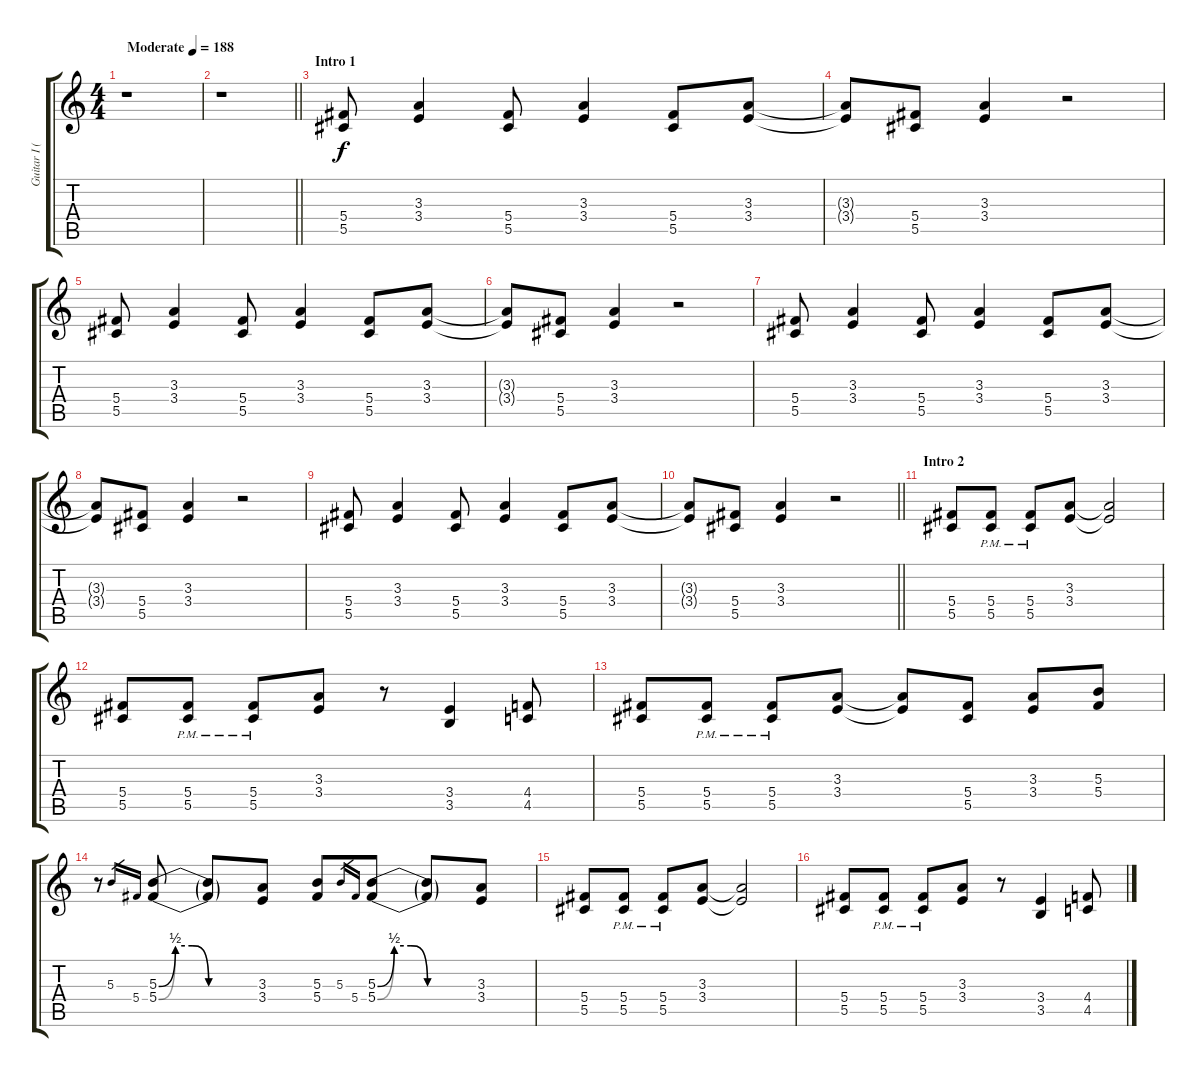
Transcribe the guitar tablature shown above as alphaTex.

\track ("Guitar I (Sakito)" "Guitar I (") {instrument overdrivenguitar}
\staff {score tabs}
\tuning (Eb4 Bb3 Gb3 Db3 Ab2 Eb2) {hide}
\ts (4 4)
\tempo (188 "Moderate")
\clef g2
\ks c
r.1{dy f instrument overdrivenguitar} |
\barLineRight lightlight
r.1 |
\section ("" "Intro 1")
(5.4 5.5).8 (3.3 3.4).4 (5.4 5.5).8 (3.3 3.4).4 (5.4 5.5).8 (3.3 3.4).8 |
(3.3{t} 3.4{t}).8 (5.4 5.5).8 (3.3 3.4).4 r.2 |
(5.4 5.5).8 (3.3 3.4).4 (5.4 5.5).8 (3.3 3.4).4 (5.4 5.5).8 (3.3 3.4).8 |
(3.3{t} 3.4{t}).8 (5.4 5.5).8 (3.3 3.4).4 r.2 |
(5.4 5.5).8 (3.3 3.4).4 (5.4 5.5).8 (3.3 3.4).4 (5.4 5.5).8 (3.3 3.4).8 |
(3.3{t} 3.4{t}).8 (5.4 5.5).8 (3.3 3.4).4 r.2 |
(5.4 5.5).8 (3.3 3.4).4 (5.4 5.5).8 (3.3 3.4).4 (5.4 5.5).8 (3.3 3.4).8 |
\barLineRight lightlight
(3.3{t} 3.4{t}).8 (5.4 5.5).8 (3.3 3.4).4 r.2 |
\section ("" "Intro 2")
(5.4 5.5).8 (5.4{pm} 5.5{pm}).8 (5.4{pm} 5.5{pm}).8 (3.3 3.4).8 (3.3{t} 3.4{t}).2 |
(5.4 5.5).8 (5.4{pm} 5.5{pm}).8 (5.4{pm} 5.5{pm}).8 (3.3 3.4).8 r.8 (3.4 3.5).4 (4.4 4.5).8 |
(5.4 5.5).8 (5.4{pm} 5.5{pm}).8 (5.4{pm} 5.5{pm}).8 (3.3 3.4).8 (3.3{t} 3.4{t}).8 (5.4 5.5).8 (3.3 3.4).8 (5.3 5.4).8 |
r.8 5.3.16{gr} 5.4.16{gr} (5.3{be (custom 0 0 10 2 20 2 30 0 60 0)} 5.4{be (custom 0 0 10 2 20 2 30 0 60 0)}).8 (5.3{t} 5.4{t}).8 (3.3 3.4).8 (5.3 5.4).8 5.3.16{gr} 5.4.16{gr} (5.3{be (custom 0 0 10 2 20 2 30 0 60 0)} 5.4{be (custom 0 0 10 2 20 2 30 0 60 0)}).8 (5.3{t} 5.4{t}).8 (3.3 3.4).8 |
(5.4 5.5).8 (5.4{pm} 5.5{pm}).8 (5.4{pm} 5.5{pm}).8 (3.3 3.4).8 (3.3{t} 3.4{t}).2 |
(5.4 5.5).8 (5.4{pm} 5.5{pm}).8 (5.4{pm} 5.5{pm}).8 (3.3 3.4).8 r.8 (3.4 3.5).4 (4.4 4.5).8
